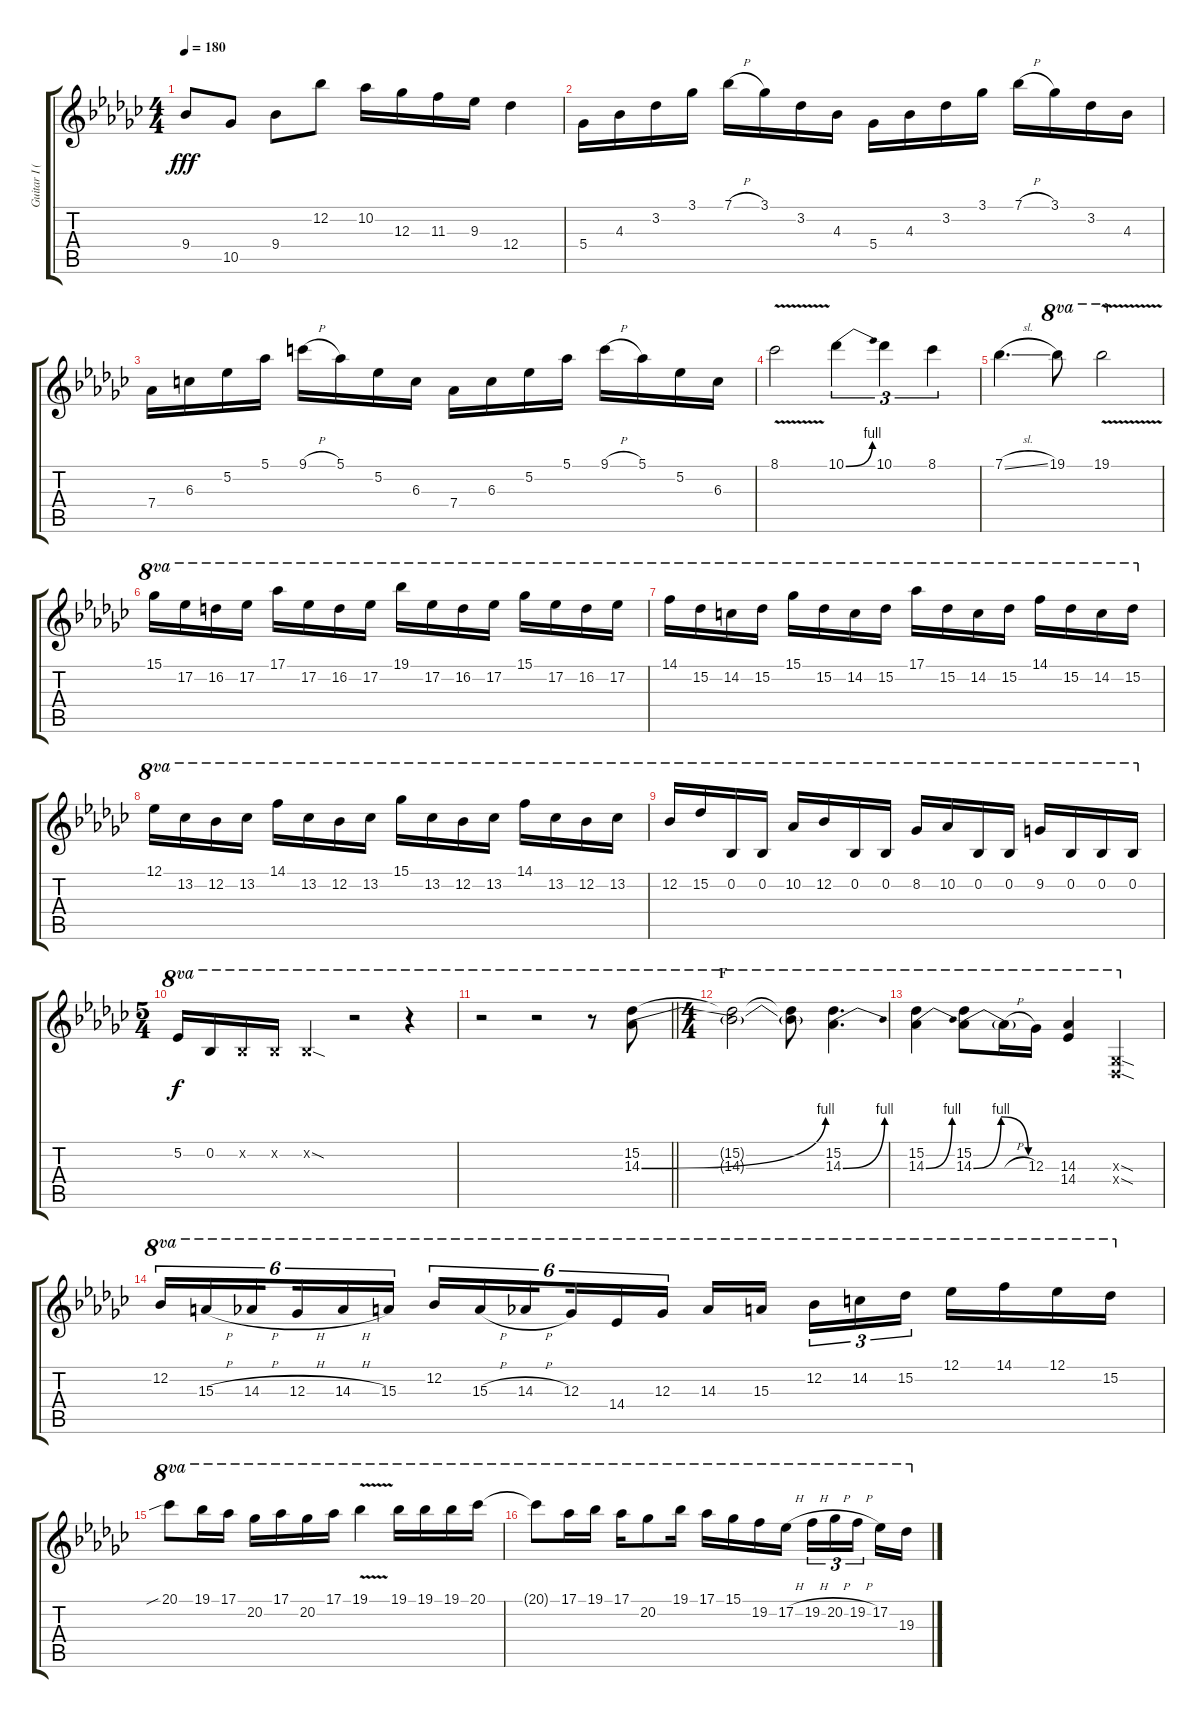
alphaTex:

\track ("Guitar I (Yamanaka Sawako/\"Catherine\")" "Guitar I (") {instrument distortionguitar}
\staff {score tabs}
\tuning (Eb4 Bb3 Gb3 Db3 Ab2 Eb2) {hide}
\ts (4 4)
\tempo 180
\clef g2
\ks gb
9.4.8{dy fff} 10.5.8 9.4.8 12.2.8 10.2.16 12.3.16 11.3.16 9.3.16 12.4.4 |
5.4.16 4.3.16 3.2.16 3.1.16 7.1{h}.16 3.1.16 3.2.16 4.3.16 5.4.16 4.3.16 3.2.16 3.1.16 7.1{h}.16 3.1.16 3.2.16 4.3.16 |
7.4.16 6.3.16 5.2.16 5.1.16 9.1{h}.16 5.1.16 5.2.16 6.3.16 7.4.16 6.3.16 5.2.16 5.1.16 9.1{h}.16 5.1.16 5.2.16 6.3.16 |
8.1{v}.2 10.1{be (bend 0 0 60 4)}.4{tu (3 2)} 10.1.4{tu (3 2)} 8.1.4{tu (3 2)} |
7.1{sl}.4{d} 19.1.8{ot 8va} 19.1{v}.2{ot 8va} |
15.1.16{ot 8va} 17.2.16{ot 8va} 16.2.16{ot 8va} 17.2.16{ot 8va} 17.1.16{ot 8va} 17.2.16{ot 8va} 16.2.16{ot 8va} 17.2.16{ot 8va} 19.1.16{ot 8va} 17.2.16{ot 8va} 16.2.16{ot 8va} 17.2.16{ot 8va} 15.1.16{ot 8va} 17.2.16{ot 8va} 16.2.16{ot 8va} 17.2.16{ot 8va} |
14.1.16{ot 8va} 15.2.16{ot 8va} 14.2.16{ot 8va} 15.2.16{ot 8va} 15.1.16{ot 8va} 15.2.16{ot 8va} 14.2.16{ot 8va} 15.2.16{ot 8va} 17.1.16{ot 8va} 15.2.16{ot 8va} 14.2.16{ot 8va} 15.2.16{ot 8va} 14.1.16{ot 8va} 15.2.16{ot 8va} 14.2.16{ot 8va} 15.2.16{ot 8va} |
12.1.16{ot 8va} 13.2.16{ot 8va} 12.2.16{ot 8va} 13.2.16{ot 8va} 14.1.16{ot 8va} 13.2.16{ot 8va} 12.2.16{ot 8va} 13.2.16{ot 8va} 15.1.16{ot 8va} 13.2.16{ot 8va} 12.2.16{ot 8va} 13.2.16{ot 8va} 14.1.16{ot 8va} 13.2.16{ot 8va} 12.2.16{ot 8va} 13.2.16{ot 8va} |
12.2.16{ot 8va} 15.2.16{ot 8va} 0.2.16{ot 8va} 0.2.16{ot 8va} 10.2.16{ot 8va} 12.2.16{ot 8va} 0.2.16{ot 8va} 0.2.16{ot 8va} 8.2.16{ot 8va} 10.2.16{ot 8va} 0.2.16{ot 8va} 0.2.16{ot 8va} 9.2.16{ot 8va} 0.2.16{ot 8va} 0.2.16{ot 8va} 0.2.16{ot 8va} |
\ts (5 4)
5.2.16{ot 8va dy f} 0.2.16{ot 8va} 0.2{x}.16{ot 8va} 0.2{x}.16{ot 8va} 0.2{sod x}.4{ot 8va} r.2{ot 8va} r.4{ot 8va} |
\barLineRight lightlight
r.2{ot 8va} r.2{ot 8va} r.8{ot 8va} (15.2 14.3{be (bend 0 0 60 4)}).8{ot 8va} |
\ts (4 4)
\section ("" "F")
(15.2{t} 14.3{t}).2{ot 8va} (15.2{t} 14.3{t}).8{ot 8va} (15.2 14.3{be (bend 0 0 60 4)}).4{d ot 8va} |
(15.2 14.3{be (bend 0 0 60 4)}).4{ot 8va} (15.2 14.3{be (bendrelease 0 0 10 4 41 4 60 0)}).8{ot 8va} 14.3{h t}.16{ot 8va} 12.3.16{ot 8va} (14.3 14.4).4{ot 8va} (0.3{sod x} 0.4{sod x}).4{ot 8va} |
12.2.16{tu (6 4) ot 8va} 15.3{h}.16{tu (6 4) ot 8va} 14.3{h}.16{tu (6 4) ot 8va beam splitsecondary} 12.3{h}.16{tu (6 4) ot 8va} 14.3{h}.16{tu (6 4) ot 8va} 15.3.16{tu (6 4) ot 8va} 12.2.16{tu (6 4) ot 8va} 15.3{h}.16{tu (6 4) ot 8va} 14.3{h}.16{tu (6 4) ot 8va beam splitsecondary} 12.3.16{tu (6 4) ot 8va} 14.4.16{tu (6 4) ot 8va} 12.3.16{tu (6 4) ot 8va} 14.3.16{ot 8va} 15.3.16{ot 8va beam splitsecondary} 12.2.16{tu (3 2) ot 8va} 14.2.16{tu (3 2) ot 8va} 15.2.16{tu (3 2) ot 8va} 12.1.16{ot 8va} 14.1.16{ot 8va} 12.1.16{ot 8va} 15.2.16{ot 8va} |
20.1{sib}.8{ot 8va} 19.1.16{ot 8va} 17.1.16{ot 8va} 20.2.16{ot 8va} 17.1.16{ot 8va} 20.2.16{ot 8va} 17.1.16{ot 8va} 19.1{v}.4{ot 8va} 19.1.16{ot 8va} 19.1.16{ot 8va} 19.1.16{ot 8va} 20.1.16{ot 8va} |
20.1{t}.8{ot 8va} 17.1.16{ot 8va} 19.1.16{ot 8va} 17.1.16{ot 8va} 20.2.8{ot 8va} 19.1.16{ot 8va} 17.1.16{ot 8va} 15.1.16{ot 8va} 19.2.16{ot 8va} 17.2{h}.16{ot 8va} 19.2{h}.16{tu (3 2) ot 8va} 20.2{h}.16{tu (3 2) ot 8va} 19.2{h}.16{tu (3 2) ot 8va beam splitsecondary} 17.2.16{ot 8va} 19.3.16{ot 8va}
